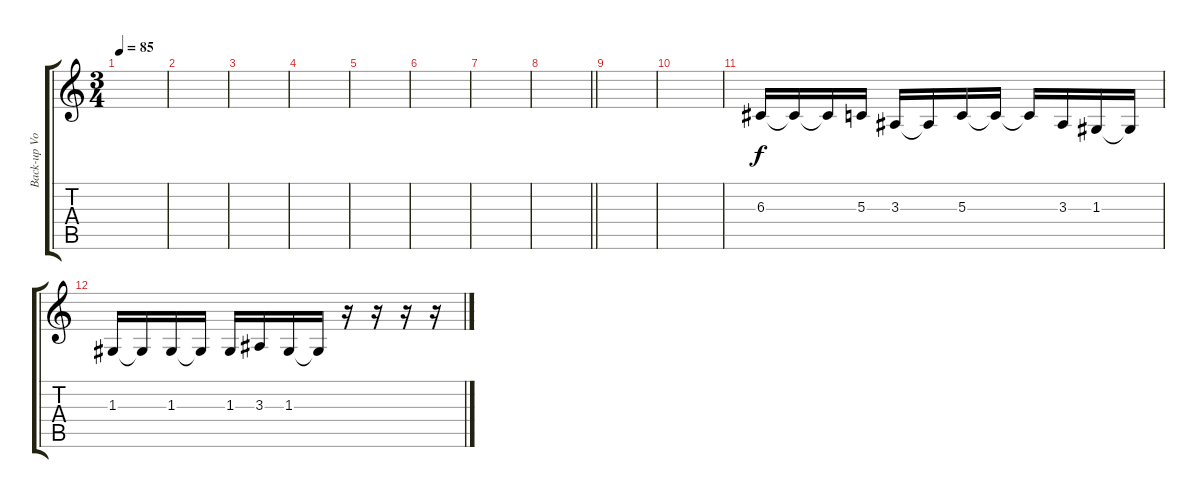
\track ("Back-up Vocal" "Back-up Vo") {instrument lead6voice}
\staff {score tabs}
\tuning (E4 B3 G3 D3 A2 E2) {hide}
\ts (3 4)
\tempo 85
\clef g2
\ks c
|
|
|
|
|
|
|
\barLineRight lightlight
|
|
|
6.3.16 6.3{t}.16 6.3{t}.16 5.3.16 3.3.16 3.3{t}.16 5.3.16 5.3{t}.16 5.3{t}.16 3.3.16 1.3.16 1.3{t}.16 |
1.3.16 1.3{t}.16 1.3.16 1.3{t}.16 1.3.16 3.3.16 1.3.16 1.3{t}.16 r.16 r.16 r.16 r.16
